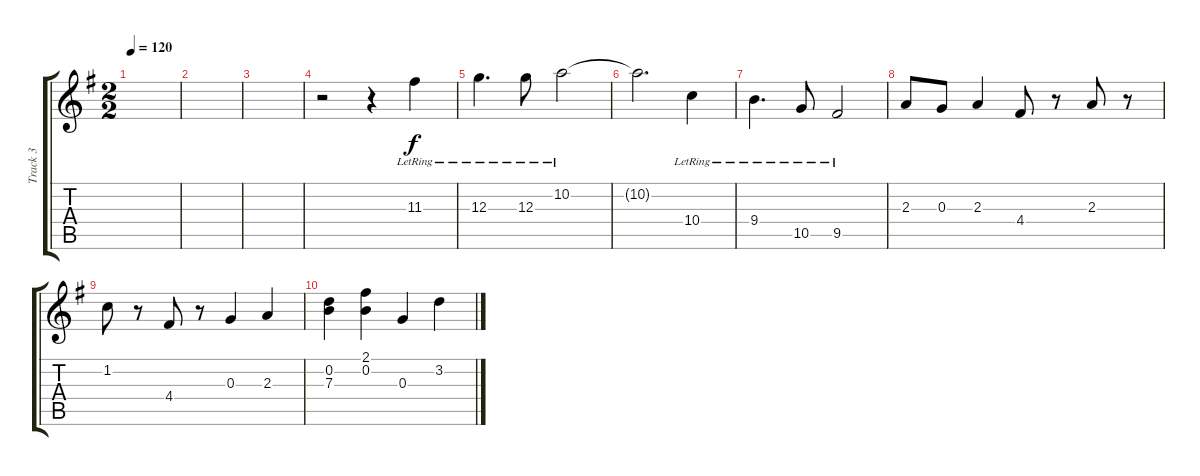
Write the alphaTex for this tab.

\track ("Track 3" "Track 3") {instrument acousticguitarnylon}
\staff {score tabs}
\tuning (E4 B3 G3 D3 A2 E2) {hide}
\ts (2 2)
\tempo 120
\clef g2
\ks eminor
|
|
|
r.2 r.4 11.3{lr}.4 |
12.3{lr}.4{d} 12.3{lr}.8 10.2{lr}.2 |
10.2{t}.2{d} 10.4{lr}.4 |
9.4{lr}.4{d} 10.5{lr}.8 9.5{lr}.2 |
2.3.8 0.3.8 2.3.4 4.4.8 r.8 2.3.8 r.8 |
1.2.8 r.8 4.4.8 r.8 0.3.4 2.3.4 |
(0.2 7.3).4 (2.1 0.2).4 0.3.4 3.2.4
